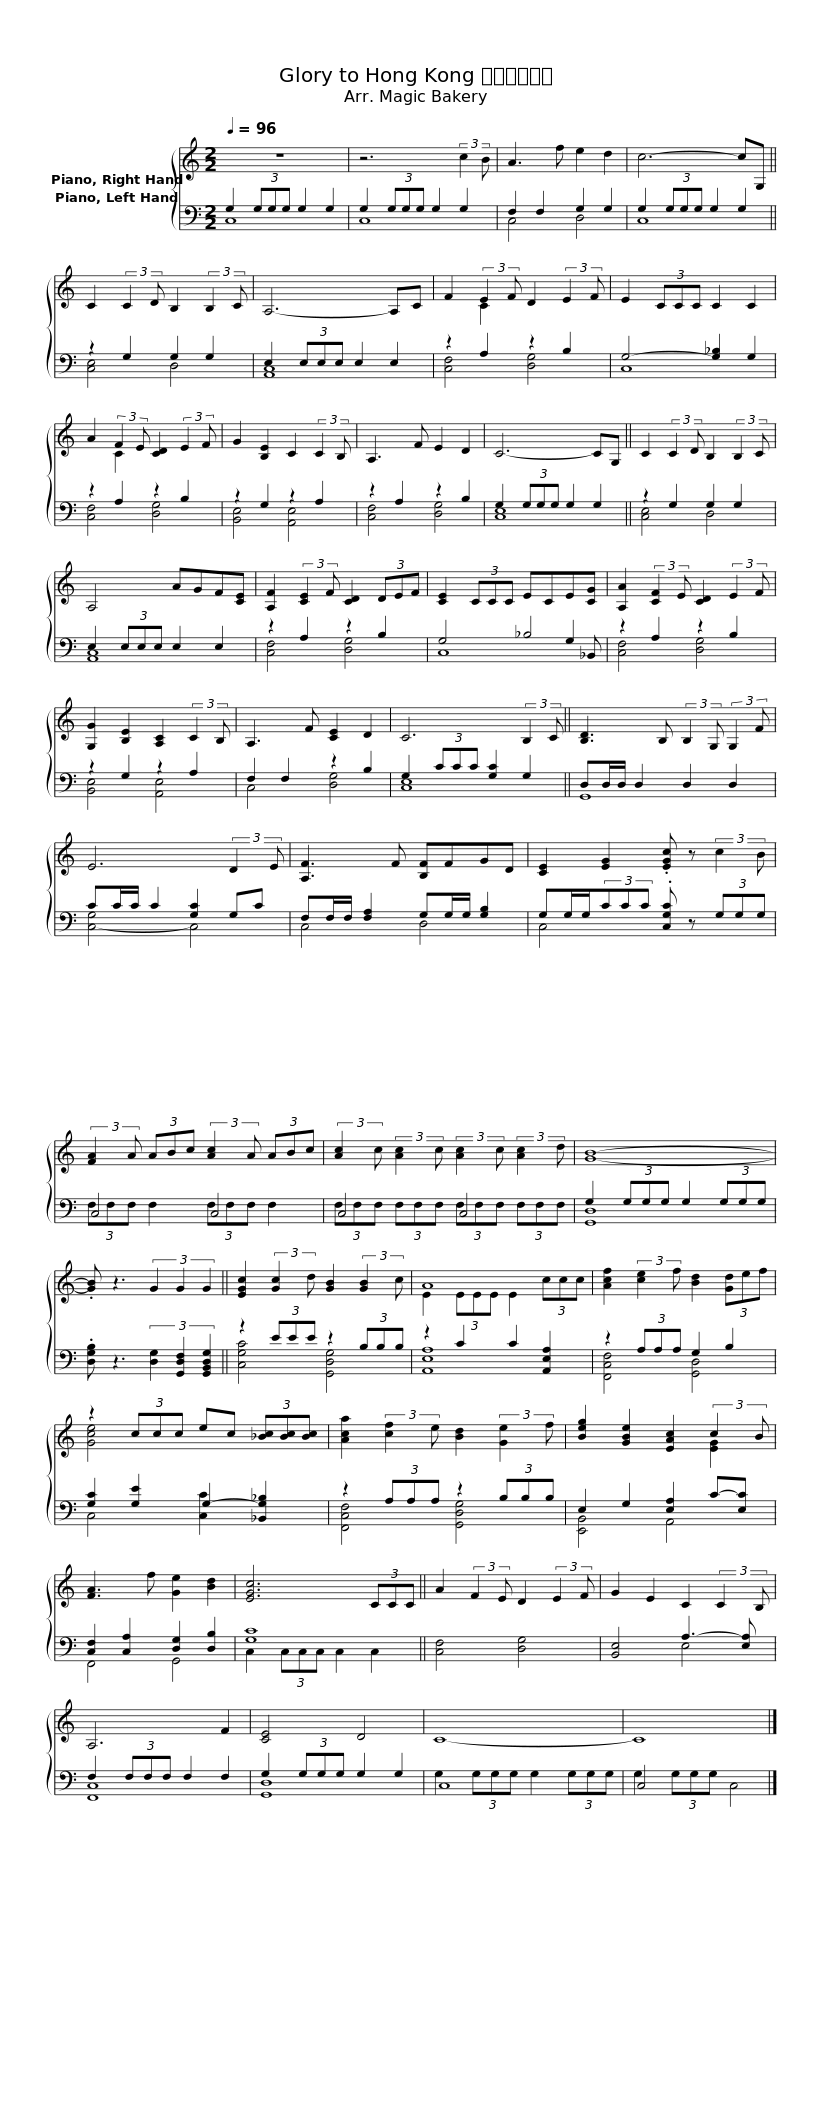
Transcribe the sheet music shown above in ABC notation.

X:1
%%score { ( 1 2 ) ( 3 4 5 6 ) }
L:1/8
Q:1/4=96
M:2/2
I:linebreak $
K:C
V:1 treble
V:2 treble
V:3 bass
V:4 bass
V:5 bass
V:6 bass
V:1
 z8 | z6 (3:2:2c2 B | A3 f e2 d2 | c6- cG, || C2 (3:2:2C2 D B,2 (3:2:2B,2 C |$ %5
 A,6- A,C | F2 (3:2:2E2 F D2 (3:2:2E2 F | E2 (3CCC C2 C2 | A2 (3:2:2F2 E [CD]2 (3:2:2E2 F | G2 [B,E]2 C2 (3:2:2C2 B, |$ %10
 A,3 F E2 D2 | C6- CG, || C2 (3:2:2C2 D B,2 (3:2:2B,2 C | A,4 AGF[CE] | [A,F]2 (3:2:2[CE]2 F [CD]2 (3DEF |$ %15
 [CE]2 (3CCC ECE[CG] | [A,A]2 (3:2:2[CF]2 E [CD]2 (3:2:2E2 F | [G,G]2 [B,E]2 [A,C]2 (3:2:2C2 B, | A,3 F [CE]2 D2 |$ C6 (3:2:2B,2 C || %20
 [B,D]3 B, (3:2:2B,2 G, (3:2:2G,2 F | E6 (3:2:2D2 E |$ [A,F]3 F [B,F]FGD | [CE]2 [EG]2 .[EGc] z (3:2:2c2 B | (3:2:2[FA]2 A (3ABc (3:2:2[Ac]2 A (3ABc |$ %25
 (3:2:2[Ac]2 c (3:2:2[Ac]2 c (3:2:2[Ac]2 c (3:2:2[Ac]2 d | [GB]8- | .[GB] z3 (3G2 G2 G2 || [EGc]2 (3:2:2[Gc]2 d [GB]2 (3:2:2[GB]2 c |$ A8 | %30
 [Acf]2 (3:2:2[ce]2 f [Bd]2 (3[Gd]ef | z2 (3ccc ec (3[_Bc][Bc][Bc] | [Aca]2 (3:2:2[cf]2 e [Bd]2 (3:2:2[Ge]2 f |$ [Beg]2 [GBe]2 [EAc]2 (3:2:2c2 B | [FA]3 f [Ge]2 [Bd]2 | %35
 [EGc]6 (3CCC || A2 (3:2:2F2 E D2 (3:2:2E2 F | G2 E2 C2 (3:2:2C2 B, |$ A,6 F2 | [CE]4 D4 | %40
 C8- | C8 |] %42
V:2
 x8 | x8 | x8 | x8 || x8 |$ %5
 x8 | x2 C2 x4 | x8 | x2 C2 x4 | x8 |$ %10
 x8 | x8 || x8 | x8 | x8 |$ %15
 x8 | x8 | x8 | x8 |$ x8 || %20
 x8 | x8 |$ x8 | x8 | x8 |$ %25
 x8 | x8 | x8 || x8 |$ E2 (3EEE E2 (3ccc | %30
 x8 | [Gce]4 x4 | x8 |$ x6 [EG]2 | x8 | %35
 x8 || x8 | x8 |$ x8 | x8 | %40
 x8 | x8 |] %42
V:3
 G,2 (3G,G,G, G,2 G,2 | G,2 (3G,G,G, G,2 G,2 | F,2 F,2 G,2 G,2 | G,2 (3G,G,G, G,2 G,2 || z2 G,2 G,2 G,2 |$ %5
 E,2 (3E,E,E, E,2 E,2 | z2 A,2 z2 B,2 | G,4- [G,_B,]2 G,2 | z2 A,2 z2 B,2 | z2 G,2 z2 A,2 |$ %10
 z2 A,2 z2 B,2 | G,2 (3G,G,G, G,2 G,2 || z2 G,2 G,2 G,2 | E,2 (3E,E,E, E,2 E,2 | z2 A,2 z2 B,2 |$ %15
 G,4 _B,4 | z2 A,2 z2 B,2 | z2 G,2 z2 A,2 | F,2 F,2 z2 B,2 |$ G,2 (3CCC [G,C]2 G,2 || %20
 D,D,/D,/ D,2 D,2 D,2 | CC/C/ C2 [G,C]2 G,C |$ F,F,/F,/ [F,A,]2 G,G,/G,/ [G,B,]2 | G,G,/G,/(3CCC .[C,G,C] z (3G,G,G, | C,4 C,4 |$ %25
 C,4 C,4 | G,2 (3G,G,G, G,2 (3G,G,G, | .[D,G,B,] z3 (3[D,G,]2 [G,,D,F,]2 [G,,B,,D,G,]2 || z2 (3EEE z2 (3B,B,B, |$ z2 C2 C2 [A,,E,A,]2 | %30
 z2 (3A,A,A, G,2 B,2 | [G,C]2 [G,E]2 G,2- [_B,,G,_B,]2 | z2 (3A,A,A, z2 (3B,B,B, |$ E,2 G,2 [E,A,]2 C-[E,C] | [C,F,]2 [C,A,]2 [D,G,]2 [D,B,]2 | %35
 [G,C]8 || [C,F,]4 [D,G,]4 | [B,,E,]4 A,3- [E,A,] |$ F,2 (3F,F,F, F,2 F,2 | G,2 (3G,G,G, G,2 G,2 | %40
 C,8- | x8 |] %42
V:4
 C,8 | C,8 | x8 | C,8 || x8 |$ %5
 [A,,C,]8 | x8 | x8 | x8 | x8 |$ %10
 x8 | [C,E,]8 || x8 | [A,,C,]8 | x8 |$ %15
 x7 _B,, | x8 | x8 | x8 |$ [C,E,]8 || %20
 x8 | x8 |$ x8 | x8 | x8 |$ %25
 x8 | G,,8 | x8 || x8 |$ x8 | %30
 x8 | x8 | x8 |$ [E,,B,,]4 A,,4 | x8 | %35
 x8 || x8 | x8 |$ [F,,C,]8 | [G,,D,]8 | %40
 x8 | C,4 x4 |] %42
V:5
 x8 | x8 | C,4 D,4 | x8 || [C,E,]4 D,4 |$ %5
 x8 | [C,F,]4 [D,G,]4 | C,8 | [C,F,]4 [D,G,]4 | [B,,E,]4 [A,,E,]4 |$ %10
 [C,F,]4 [D,G,]4 | x8 || [C,E,]4 D,4 | x8 | [C,F,]4 [D,G,]4 |$ %15
 x6 G,2 | [C,F,]4 [D,G,]4 | [B,,E,]4 [A,,E,]4 | C,4 [D,G,]4 |$ x8 || %20
 G,,8 | [C,-G,]4 C,4 |$ C,4 D,4 | C,4 x4 | (3F,F,F, F,2 (3F,F,F, F,2 |$ %25
 (3F,F,F, (3F,F,F, (3F,F,F, (3F,F,F, | D,8 | x8 || [C,G,C]4 [G,,D,G,]4 |$ [A,,E,A,]8 | %30
 [F,,C,F,]4 [G,,D,]4 | C,4 [C,C]2 x2 | [F,,C,F,]4 [G,,D,G,]4 |$ x8 | F,,4 G,,4 | %35
 C,2 (3C,C,C, C,2 C,2 || x8 | x4 E,4 |$ x8 | x8 | %40
 G,2 (3G,G,G, G,2 (3G,G,G, | G,2 (3G,G,G, C,4 |] %42
V:6
 x8 | x8 | x8 | x8 || x8 |$ %5
 x8 | x8 | x8 | x8 | x8 |$ %10
 x8 | x8 || x8 | x8 | x8 |$ %15
 C,8 | x8 | x8 | x8 |$ x8 || %20
 x8 | x8 |$ x8 | x8 | x8 |$ %25
 x8 | x8 | x8 || x8 |$ x8 | %30
 x8 | x8 | x8 |$ x8 | x8 | %35
 x8 || x8 | x8 |$ x8 | x8 | %40
 x8 | x8 |] %42
